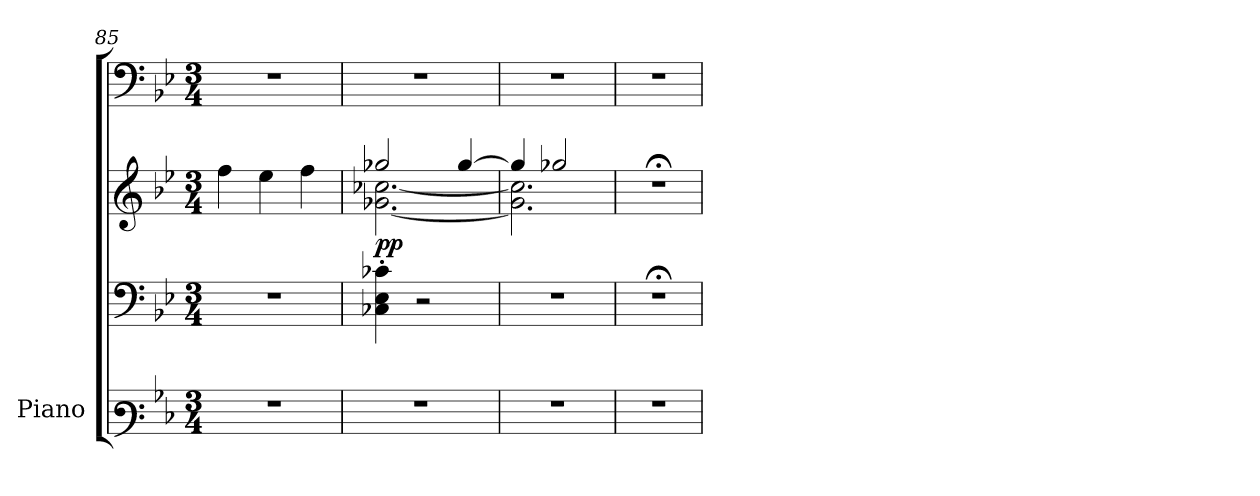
**kern	**kern	**kern	**kern	**dynam
*part1	*part1	*part1	*part1	*part1
*staff4	*staff3	*staff2	*staff1	*staff1/2/3/4
*I"Piano	*	*	*	*
*I'Pno.	*	*	*	*
*clefF3	*clefF4	*clefG2	*clefF4	*
*k[b-e-]	*k[b-e-]	*k[b-e-]	*k[b-e-]	*
*M3/4	*M3/4	*M3/4	*M3/4	*
=85	=85	=85	=85	=85
2.r	2.r	4ff\	2.r	.
.	.	4ee-\	.	.
.	.	4ff\	.	.
=86	=86	=86	=86	=86
*	*	*^	*	*
!	!	!	!	!	!LO:DY:b=2
2.r	4C-X\' 4E-\' 4c-X\'	2gg-X/	[2.g-X\ [2.cc-X\	2.r	pp
.	2r	.	.	.	.
.	.	[4gg-/	.	.	.
=87	=87	=87	=87	=87	=87
2.r	2.r	4gg-/]	2.g-\] 2.cc-\]	2.r	.
.	.	2gg-X/	.	.	.
*	*	*v	*v	*	*
=88	=88	=88	=88	=88
2.r	2.r;<	2.r;<	2.r	.
=	=	=	=	=
*-	*-	*-	*-	*-
